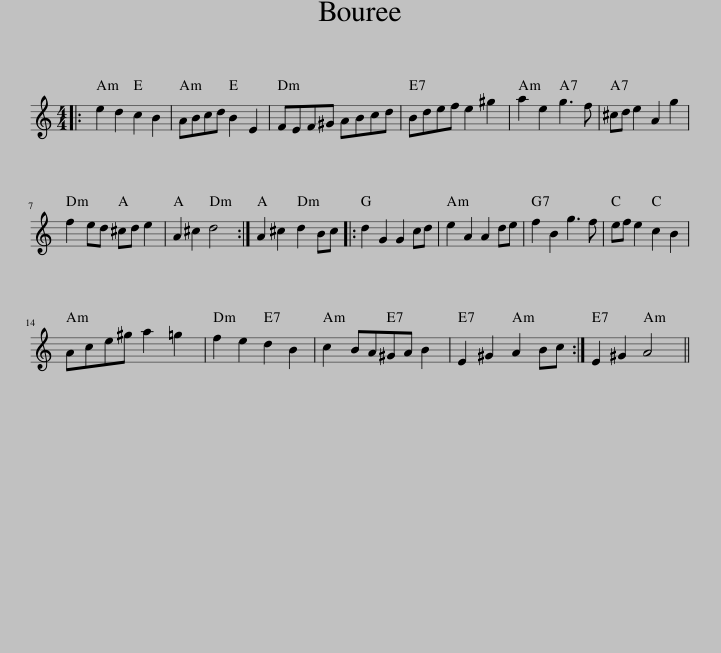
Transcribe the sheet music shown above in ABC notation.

X:1
L:1/8
M:4/4
I:linebreak $
K:C
V:1 treble
V:1
|: e2 d2 c2 B2 | ABcd B2 E2 | FEF^G ABcd | Bdef e2 ^g2 | a2 e2 g3 f | %5
 ^cd e2 A2 g2 |$ f2 ed ^cd e2 | A2 ^c2 d4 :| A2 ^c2 d2 Bc |: d2 G2 G2 cd | %10
 e2 A2 A2 de | f2 B2 g3 f | ef e2 c2 B2 |$ Ace^g a2 =g2 | f2 e2 d2 B2 | %15
 c2 BA^GA B2 | E2 ^G2 A2 Bc :| E2 ^G2 A4 || %18
